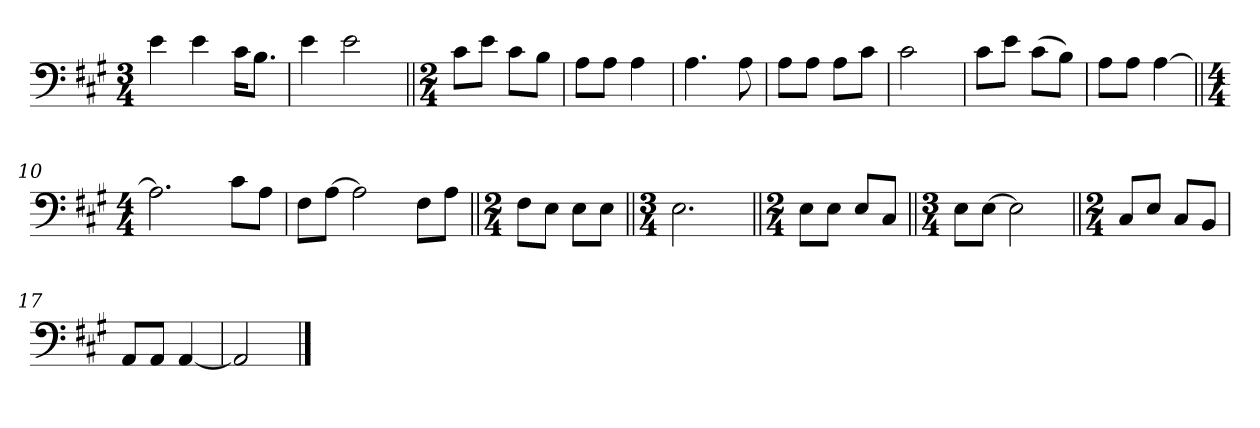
**kern
*part1
*staff1
*clefF4
*k[f#c#g#]
*M3/4
=1
4e\
4e\
16c#\KL
8.B\J
=2
4e\
2e\
=3||
*M2/4
8c#\L
8e\J
8c#\L
8B\J
=4
8A\L
8A\J
4A\
=5
4.A\
8A\
=6
8A\L
8A\J
8A\L
8c#\J
=7
2c#\
=8
8c#\L
8e\J
(8c#\L
8B\J)
=9
8A\L
8A\J
[4A\
=10||
*M4/4
2.A\]
8c#\L
8A\J
=11
8F#\L
[8A\J
2A\]
8F#\L
8A\J
=12||
*M2/4
8F#\L
8E\J
8E\L
8E\J
=13||
*M3/4
2.E\
=14||
*M2/4
8E\L
8E\J
8E/L
8C#/J
=15||
*M3/4
8E\L
[8E\J
2E\]
=16||
*M2/4
8C#/L
8E/J
8C#/L
8BB/J
=17
8AA/L
8AA/J
[4AA/
=18
2AA/]
==
*-
